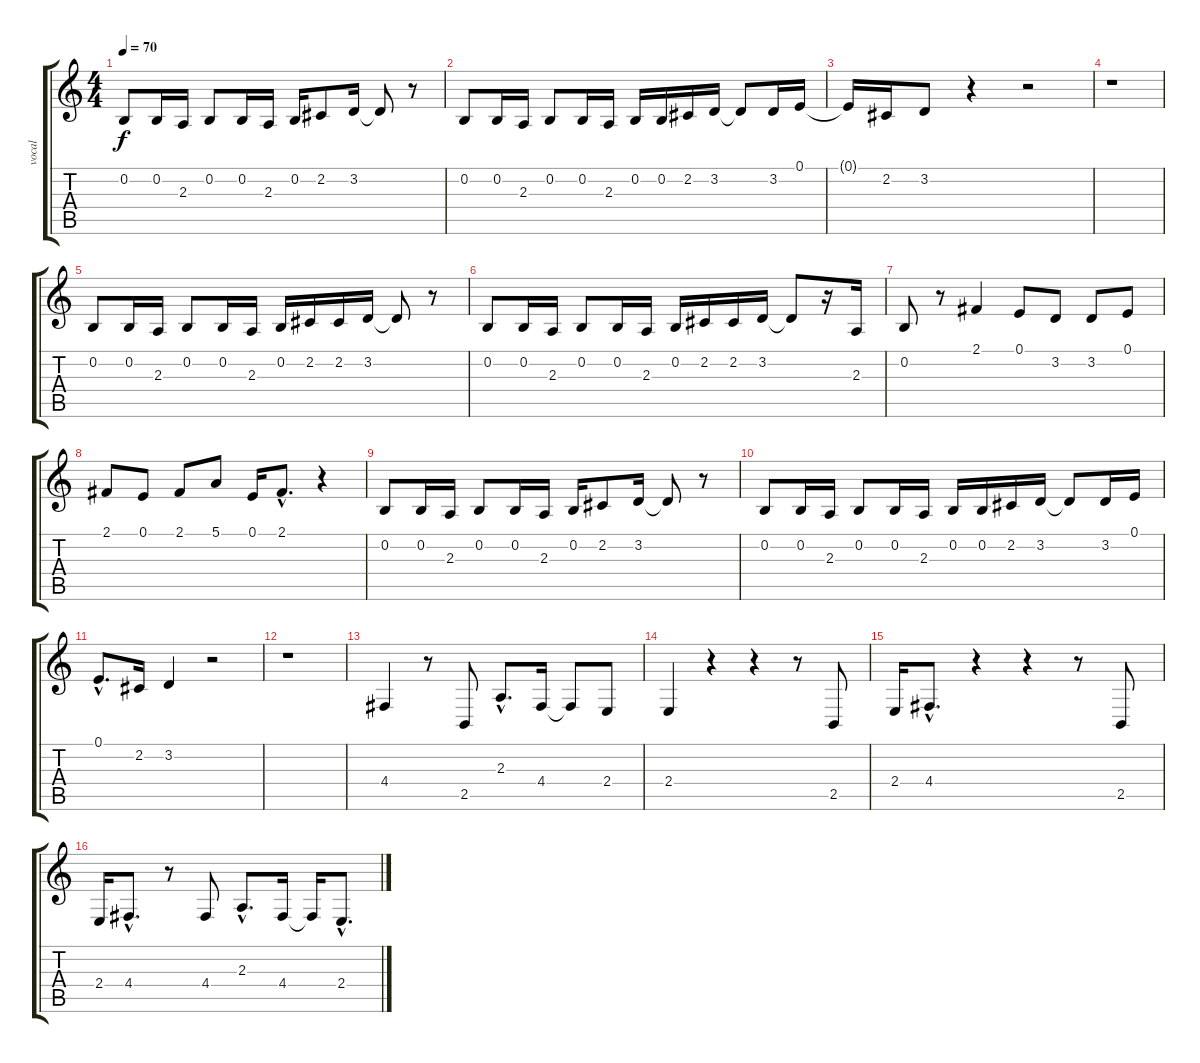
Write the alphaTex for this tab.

\track ("vocal" "vocal") {instrument pad7halo}
\staff {score tabs}
\tuning (E4 B3 G3 D3 A2 E2) {hide}
\ts (4 4)
\tempo 70
\clef g2
\ks c
0.2.8{dy f} 0.2.16 2.3.16 0.2.8 0.2.16 2.3.16 0.2.16 2.2.8 3.2.16 3.2{t}.8 r.8 |
0.2.8 0.2.16 2.3.16 0.2.8 0.2.16 2.3.16 0.2.16 0.2.16 2.2.16 3.2.16 3.2{t}.8 3.2.16 0.1.16 |
0.1{t}.16 2.2.16 3.2.8 r.4 r.2 |
r.1 |
0.2.8 0.2.16 2.3.16 0.2.8 0.2.16 2.3.16 0.2.16 2.2.16 2.2.16 3.2.16 3.2{t}.8 r.8 |
0.2.8 0.2.16 2.3.16 0.2.8 0.2.16 2.3.16 0.2.16 2.2.16 2.2.16 3.2.16 3.2{t}.8 r.16 2.3.16 |
0.2.8 r.8 2.1.4 0.1.8 3.2.8 3.2.8 0.1.8 |
2.1.8 0.1.8 2.1.8 5.1.8 0.1.16 2.1{hac}.8{d} r.4 |
0.2.8 0.2.16 2.3.16 0.2.8 0.2.16 2.3.16 0.2.16 2.2.8 3.2.16 3.2{t}.8 r.8 |
0.2.8 0.2.16 2.3.16 0.2.8 0.2.16 2.3.16 0.2.16 0.2.16 2.2.16 3.2.16 3.2{t}.8 3.2.16 0.1.16 |
0.1{hac}.8{d} 2.2.16 3.2.4 r.2 |
r.1 |
4.4.4 r.8 2.5.8 2.3{hac}.8{d} 4.4.16 4.4{t}.8 2.4.8 |
2.4.4 r.4 r.4 r.8 2.5.8 |
2.4.16 4.4{hac}.8{d} r.4 r.4 r.8 2.5.8 |
2.4.16 4.4{hac}.8{d} r.8 4.4.8 2.3{hac}.8{d} 4.4.16 4.4{t}.16 2.4{hac}.8{d}
